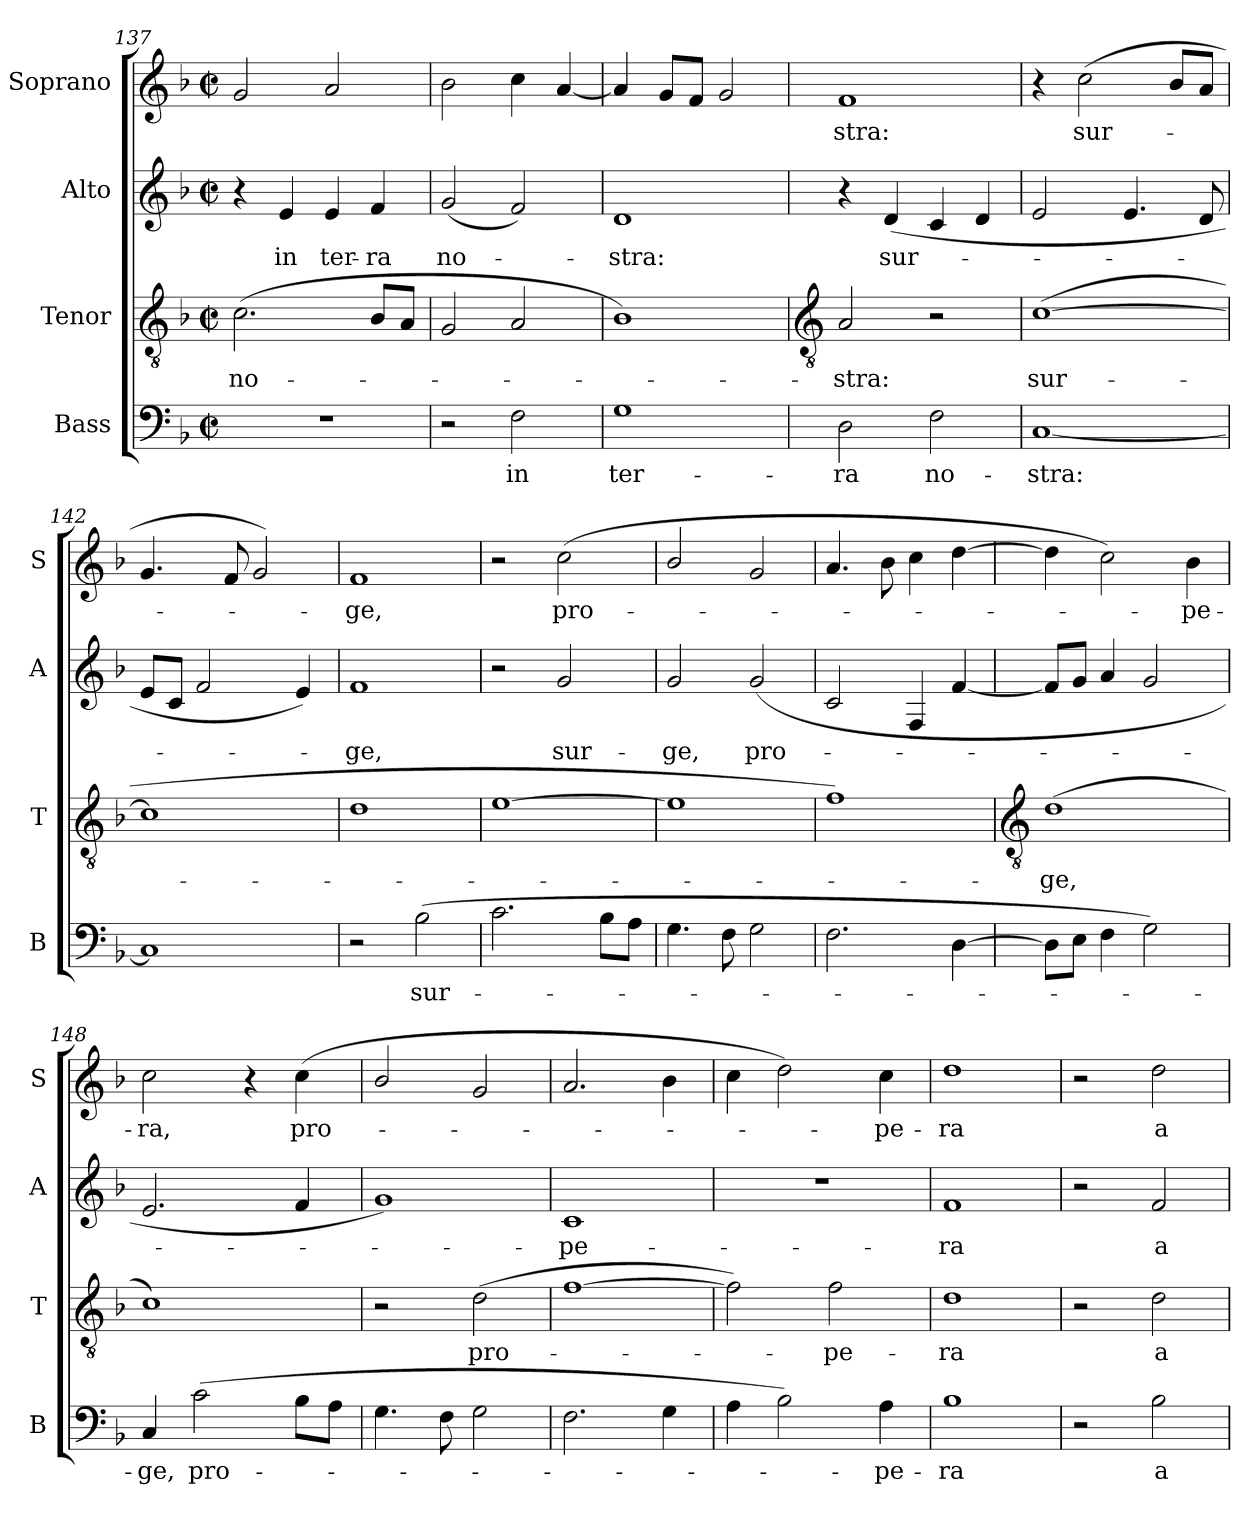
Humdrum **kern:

**kern	**text	**kern	**text	**kern	**text	**kern	**text
*part4	*part4	*part3	*part3	*part2	*part2	*part1	*part1
*staff4	*staff4	*staff3	*staff3	*staff2	*staff2	*staff1	*staff1
*I"Bass	*	*I"Tenor	*	*I"Alto	*	*I"Soprano	*
*I'B	*	*I'T	*	*I'A	*	*I'S	*
*clefF4	*	*clefGv2	*	*clefG2	*	*clefG2	*
*k[b-]	*	*k[b-]	*	*k[b-]	*	*k[b-]	*
*F:	*	*F:	*	*F:	*	*F:	*
*M2/2	*	*M2/2	*	*M2/2	*	*M2/2	*
*met(c|)	*	*met(c|)	*	*met(c|)	*	*met(c|)	*
=137	=137	=137	=137	=137	=137	=137	=137
!	!	!	!LO:LY:b	!	!	!	!
1r	.	(>2.c	no-	4r	.	2g	.
!	!	!	!	!	!LO:LY:b	!	!
.	.	.	.	4e	in	.	.
!	!	!	!	!	!LO:LY:b	!	!
.	.	.	.	4e	ter-	2a	.
!	!	!	!	!	!LO:LY:b	!	!
.	.	8B-L	.	4f	-ra	.	.
.	.	8AJ	.	.	.	.	.
=138	=138	=138	=138	=138	=138	=138	=138
!	!	!	!	!	!LO:LY:b	!	!
2r	.	2G	.	(<2g	no-	2b-	.
!	!LO:LY:b	!	!	!	!	!	!
2F	in	2A	.	2f)	.	4cc	.
.	.	.	.	.	.	[4a	.
=139	=139	=139	=139	=139	=139	=139	=139
!	!LO:LY:b	!	!	!	!LO:LY:b	!	!
1G	ter-	1B-)	.	1d	stra:	4a]	.
.	.	.	.	.	.	8gL	.
.	.	.	.	.	.	8fJ	.
.	.	.	.	.	.	2g	.
!!LO:LB:g=z
=140	=140	=140	=140	=140	=140	=140	=140
*	*	*clefGv2	*	*	*	*	*
!	!LO:LY:b	!	!LO:LY:b	!	!	!	!LO:LY:b
2D	-ra	2A	stra:	4r	.	1f	stra:
!	!	!	!	!	!LO:LY:b	!	!
.	.	.	.	(<4d	sur-	.	.
!	!LO:LY:b	!	!	!	!	!	!
2F	no-	2r	.	4c	.	.	.
.	.	.	.	4d	.	.	.
=141	=141	=141	=141	=141	=141	=141	=141
!	!LO:LY:b	!	!LO:LY:b	!	!	!	!
[1C	-stra:	(>[1c	sur-	2e	.	4r	.
!	!	!	!	!	!	!	!LO:LY:b
.	.	.	.	.	.	(<2cc	sur-
.	.	.	.	4.e	.	.	.
.	.	.	.	.	.	8b-L	.
.	.	.	.	8d	.	8aJ	.
=142	=142	=142	=142	=142	=142	=142	=142
1C]	.	1c]	.	8eL	.	4.g	.
.	.	.	.	8cJ	.	.	.
.	.	.	.	2f	.	.	.
.	.	.	.	.	.	8f	.
.	.	.	.	.	.	2g)	.
.	.	.	.	4e)	.	.	.
=143	=143	=143	=143	=143	=143	=143	=143
!	!	!	!	!	!LO:LY:b	!	!LO:LY:b
2r	.	1d	.	1f	ge,	1f	ge,
!	!LO:LY:b	!	!	!	!	!	!
(>2B-	sur-	.	.	.	.	.	.
=144	=144	=144	=144	=144	=144	=144	=144
2.c	.	[1e	.	2r	.	2r	.
!	!	!	!	!	!LO:LY:b	!	!LO:LY:b
.	.	.	.	2g	sur-	(>2cc	pro-
8B-L	.	.	.	.	.	.	.
8AJ	.	.	.	.	.	.	.
=145	=145	=145	=145	=145	=145	=145	=145
!	!	!	!	!	!LO:LY:b	!	!
4.G	.	1e]	.	2g	-ge,	2b-/	.
8F	.	.	.	.	.	.	.
!	!	!	!	!	!LO:LY:b	!	!
2G	.	.	.	(<2g	pro-	2g	.
=146	=146	=146	=146	=146	=146	=146	=146
2.F	.	1f)	.	2c	.	4.a	.
.	.	.	.	.	.	8b-	.
.	.	.	.	4F	.	4cc	.
[4D	.	.	.	[4f	.	[4dd	.
!!LO:LB:g=z
=147	=147	=147	=147	=147	=147	=147	=147
*	*	*clefGv2	*	*	*	*	*
!	!	!	!LO:LY:b	!	!	!	!
8DL]	.	(>1d	ge,	8fL]	.	4dd]	.
8EJ	.	.	.	8gJ	.	.	.
4F	.	.	.	4a	.	2cc)	.
2G)	.	.	.	2g	.	.	.
!	!	!	!	!	!	!	!LO:LY:b
.	.	.	.	.	.	4b-	pe-
=148	=148	=148	=148	=148	=148	=148	=148
!	!LO:LY:b	!	!	!	!	!	!LO:LY:b
4C	ge,	1c)	.	2.e	.	2cc	-ra,
!	!LO:LY:b	!	!	!	!	!	!
(>2c	pro-	.	.	.	.	.	.
.	.	.	.	.	.	4r	.
!	!	!	!	!	!	!	!LO:LY:b
8B-L	.	.	.	4f	.	(>4cc	pro-
8AJ	.	.	.	.	.	.	.
=149	=149	=149	=149	=149	=149	=149	=149
4.G	.	2r	.	1g)	.	2b-/	.
8F	.	.	.	.	.	.	.
!	!	!	!LO:LY:b	!	!	!	!
2G	.	(>2d	pro-	.	.	2g	.
=150	=150	=150	=150	=150	=150	=150	=150
!	!	!	!	!	!LO:LY:b	!	!
2.F	.	[1f	.	1c	pe-	2.a	.
4G	.	.	.	.	.	4b-	.
=151	=151	=151	=151	=151	=151	=151	=151
4A	.	2f])	.	1r	.	4cc	.
2B-)	.	.	.	.	.	2dd)	.
!	!	!	!LO:LY:b	!	!	!	!
.	.	2f	pe-	.	.	.	.
!	!LO:LY:b	!	!	!	!	!	!LO:LY:b
4A	pe-	.	.	.	.	4cc	pe-
=152	=152	=152	=152	=152	=152	=152	=152
!	!LO:LY:b	!	!LO:LY:b	!	!LO:LY:b	!	!LO:LY:b
1B-	-ra	1d	-ra	1f	-ra	1dd	-ra
=153	=153	=153	=153	=153	=153	=153	=153
2r	.	2r	.	2r	.	2r	.
!	!LO:LY:b	!	!LO:LY:b	!	!LO:LY:b	!	!LO:LY:b
2B-	a-	2d	a-	2f	a-	2dd	a-
=	=	=	=	=	=	=	=
*-	*-	*-	*-	*-	*-	*-	*-
